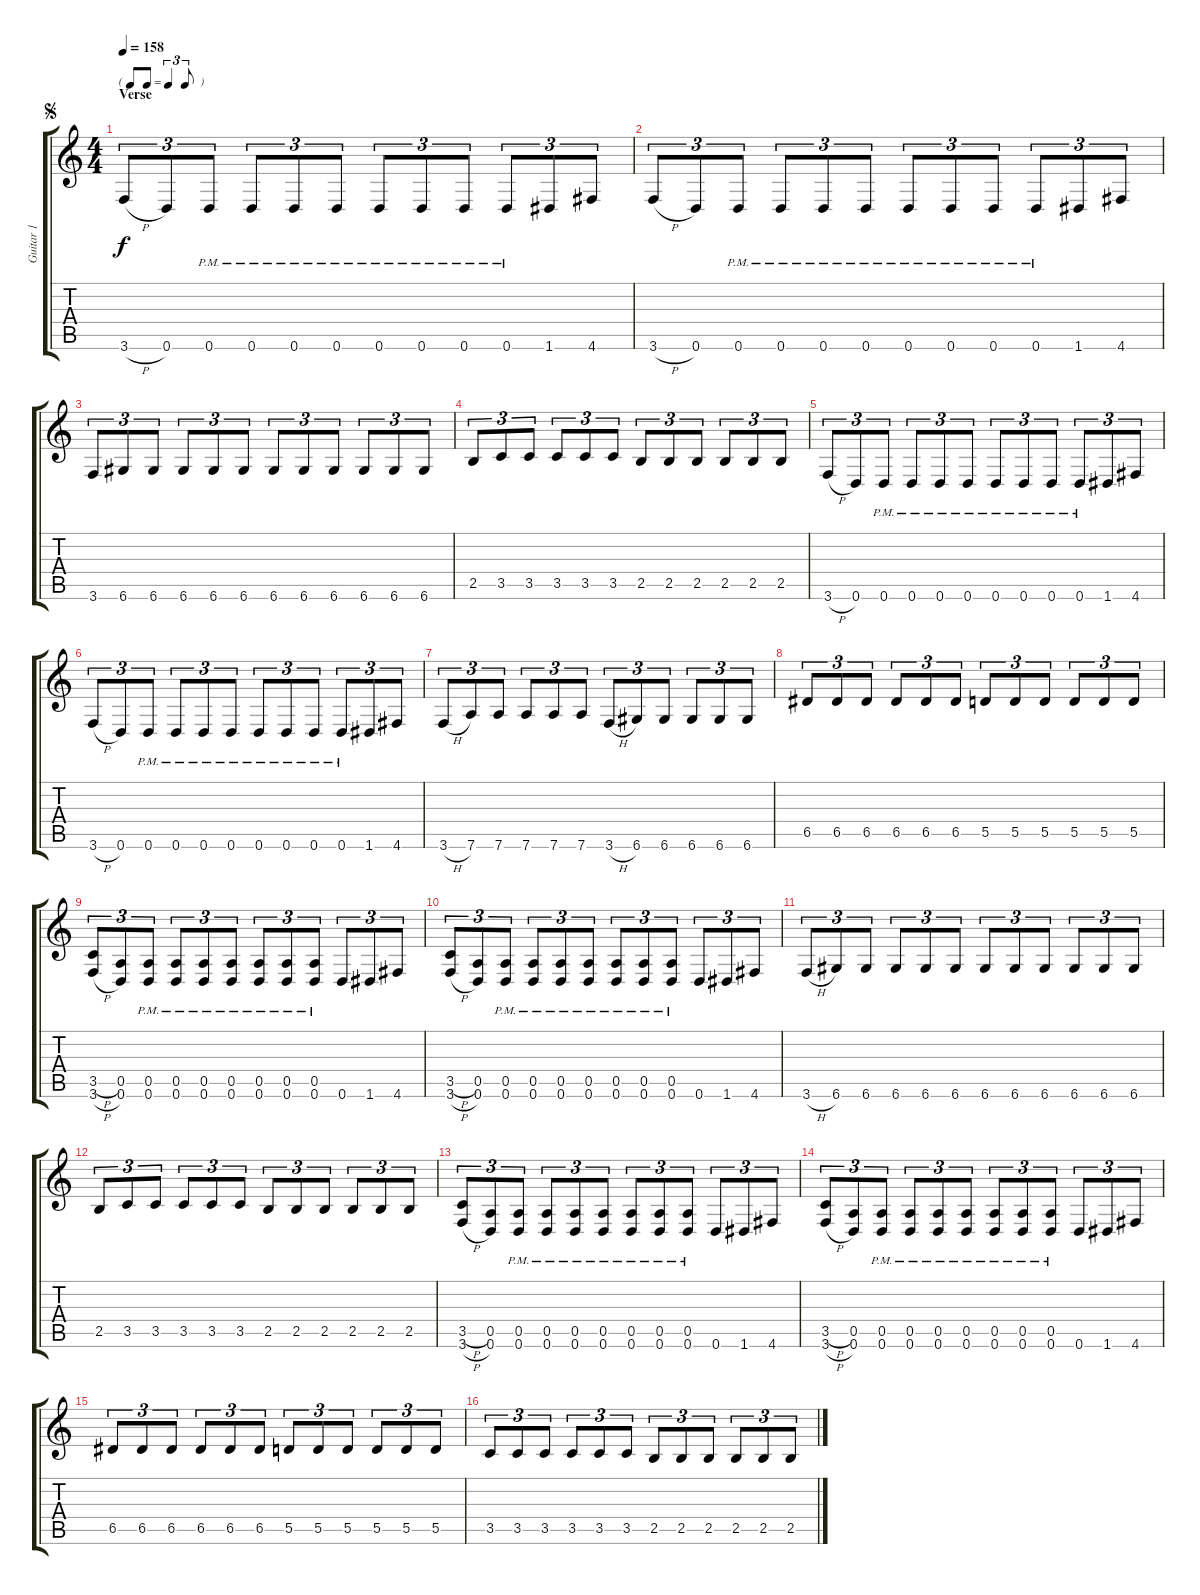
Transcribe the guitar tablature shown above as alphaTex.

\track ("Guitar 1" "Guitar 1") {instrument distortionguitar}
\staff {score tabs}
\tuning (E4 B3 G3 D3 A2 D2) {hide}
\ts (4 4)
\tf triplet8th
\section ("" "Verse")
\jump segno
\tempo 158
\clef g2
\ks c
3.6{h}.8{tu (3 2) dy f} 0.6.8{tu (3 2)} 0.6{pm}.8{tu (3 2)} 0.6{pm}.8{tu (3 2)} 0.6{pm}.8{tu (3 2)} 0.6{pm}.8{tu (3 2)} 0.6{pm}.8{tu (3 2)} 0.6{pm}.8{tu (3 2)} 0.6{pm}.8{tu (3 2)} 0.6{pm}.8{tu (3 2)} 1.6.8{tu (3 2)} 4.6.8{tu (3 2)} |
3.6{h}.8{tu (3 2)} 0.6.8{tu (3 2)} 0.6{pm}.8{tu (3 2)} 0.6{pm}.8{tu (3 2)} 0.6{pm}.8{tu (3 2)} 0.6{pm}.8{tu (3 2)} 0.6{pm}.8{tu (3 2)} 0.6{pm}.8{tu (3 2)} 0.6{pm}.8{tu (3 2)} 0.6{pm}.8{tu (3 2)} 1.6.8{tu (3 2)} 4.6.8{tu (3 2)} |
3.6.8{tu (3 2)} 6.6.8{tu (3 2)} 6.6.8{tu (3 2)} 6.6.8{tu (3 2)} 6.6.8{tu (3 2)} 6.6.8{tu (3 2)} 6.6.8{tu (3 2)} 6.6.8{tu (3 2)} 6.6.8{tu (3 2)} 6.6.8{tu (3 2)} 6.6.8{tu (3 2)} 6.6.8{tu (3 2)} |
2.5.8{tu (3 2)} 3.5.8{tu (3 2)} 3.5.8{tu (3 2)} 3.5.8{tu (3 2)} 3.5.8{tu (3 2)} 3.5.8{tu (3 2)} 2.5.8{tu (3 2)} 2.5.8{tu (3 2)} 2.5.8{tu (3 2)} 2.5.8{tu (3 2)} 2.5.8{tu (3 2)} 2.5.8{tu (3 2)} |
3.6{h}.8{tu (3 2)} 0.6.8{tu (3 2)} 0.6{pm}.8{tu (3 2)} 0.6{pm}.8{tu (3 2)} 0.6{pm}.8{tu (3 2)} 0.6{pm}.8{tu (3 2)} 0.6{pm}.8{tu (3 2)} 0.6{pm}.8{tu (3 2)} 0.6{pm}.8{tu (3 2)} 0.6{pm}.8{tu (3 2)} 1.6.8{tu (3 2)} 4.6.8{tu (3 2)} |
3.6{h}.8{tu (3 2)} 0.6.8{tu (3 2)} 0.6{pm}.8{tu (3 2)} 0.6{pm}.8{tu (3 2)} 0.6{pm}.8{tu (3 2)} 0.6{pm}.8{tu (3 2)} 0.6{pm}.8{tu (3 2)} 0.6{pm}.8{tu (3 2)} 0.6{pm}.8{tu (3 2)} 0.6{pm}.8{tu (3 2)} 1.6.8{tu (3 2)} 4.6.8{tu (3 2)} |
3.6{h}.8{tu (3 2)} 7.6.8{tu (3 2)} 7.6.8{tu (3 2)} 7.6.8{tu (3 2)} 7.6.8{tu (3 2)} 7.6.8{tu (3 2)} 3.6{h}.8{tu (3 2)} 6.6.8{tu (3 2)} 6.6.8{tu (3 2)} 6.6.8{tu (3 2)} 6.6.8{tu (3 2)} 6.6.8{tu (3 2)} |
6.5.8{tu (3 2)} 6.5.8{tu (3 2)} 6.5.8{tu (3 2)} 6.5.8{tu (3 2)} 6.5.8{tu (3 2)} 6.5.8{tu (3 2)} 5.5.8{tu (3 2)} 5.5.8{tu (3 2)} 5.5.8{tu (3 2)} 5.5.8{tu (3 2)} 5.5.8{tu (3 2)} 5.5.8{tu (3 2)} |
(3.5{h} 3.6{h}).8{tu (3 2)} (0.5 0.6).8{tu (3 2)} (0.5 0.6{pm}).8{tu (3 2)} (0.5 0.6{pm}).8{tu (3 2)} (0.5 0.6{pm}).8{tu (3 2)} (0.5 0.6{pm}).8{tu (3 2)} (0.5 0.6{pm}).8{tu (3 2)} (0.5 0.6{pm}).8{tu (3 2)} (0.5 0.6{pm}).8{tu (3 2)} 0.6.8{tu (3 2)} 1.6.8{tu (3 2)} 4.6.8{tu (3 2)} |
(3.5{h} 3.6{h}).8{tu (3 2)} (0.5 0.6).8{tu (3 2)} (0.5 0.6{pm}).8{tu (3 2)} (0.5 0.6{pm}).8{tu (3 2)} (0.5 0.6{pm}).8{tu (3 2)} (0.5 0.6{pm}).8{tu (3 2)} (0.5 0.6{pm}).8{tu (3 2)} (0.5 0.6{pm}).8{tu (3 2)} (0.5 0.6{pm}).8{tu (3 2)} 0.6.8{tu (3 2)} 1.6.8{tu (3 2)} 4.6.8{tu (3 2)} |
3.6{h}.8{tu (3 2)} 6.6.8{tu (3 2)} 6.6.8{tu (3 2)} 6.6.8{tu (3 2)} 6.6.8{tu (3 2)} 6.6.8{tu (3 2)} 6.6.8{tu (3 2)} 6.6.8{tu (3 2)} 6.6.8{tu (3 2)} 6.6.8{tu (3 2)} 6.6.8{tu (3 2)} 6.6.8{tu (3 2)} |
2.5.8{tu (3 2)} 3.5.8{tu (3 2)} 3.5.8{tu (3 2)} 3.5.8{tu (3 2)} 3.5.8{tu (3 2)} 3.5.8{tu (3 2)} 2.5.8{tu (3 2)} 2.5.8{tu (3 2)} 2.5.8{tu (3 2)} 2.5.8{tu (3 2)} 2.5.8{tu (3 2)} 2.5.8{tu (3 2)} |
(3.5{h} 3.6{h}).8{tu (3 2)} (0.5 0.6).8{tu (3 2)} (0.5 0.6{pm}).8{tu (3 2)} (0.5 0.6{pm}).8{tu (3 2)} (0.5 0.6{pm}).8{tu (3 2)} (0.5 0.6{pm}).8{tu (3 2)} (0.5 0.6{pm}).8{tu (3 2)} (0.5 0.6{pm}).8{tu (3 2)} (0.5 0.6{pm}).8{tu (3 2)} 0.6.8{tu (3 2)} 1.6.8{tu (3 2)} 4.6.8{tu (3 2)} |
(3.5{h} 3.6{h}).8{tu (3 2)} (0.5 0.6).8{tu (3 2)} (0.5 0.6{pm}).8{tu (3 2)} (0.5 0.6{pm}).8{tu (3 2)} (0.5 0.6{pm}).8{tu (3 2)} (0.5 0.6{pm}).8{tu (3 2)} (0.5 0.6{pm}).8{tu (3 2)} (0.5 0.6{pm}).8{tu (3 2)} (0.5 0.6{pm}).8{tu (3 2)} 0.6.8{tu (3 2)} 1.6.8{tu (3 2)} 4.6.8{tu (3 2)} |
6.5.8{tu (3 2)} 6.5.8{tu (3 2)} 6.5.8{tu (3 2)} 6.5.8{tu (3 2)} 6.5.8{tu (3 2)} 6.5.8{tu (3 2)} 5.5.8{tu (3 2)} 5.5.8{tu (3 2)} 5.5.8{tu (3 2)} 5.5.8{tu (3 2)} 5.5.8{tu (3 2)} 5.5.8{tu (3 2)} |
3.5.8{tu (3 2)} 3.5.8{tu (3 2)} 3.5.8{tu (3 2)} 3.5.8{tu (3 2)} 3.5.8{tu (3 2)} 3.5.8{tu (3 2)} 2.5.8{tu (3 2)} 2.5.8{tu (3 2)} 2.5.8{tu (3 2)} 2.5.8{tu (3 2)} 2.5.8{tu (3 2)} 2.5.8{tu (3 2)}
